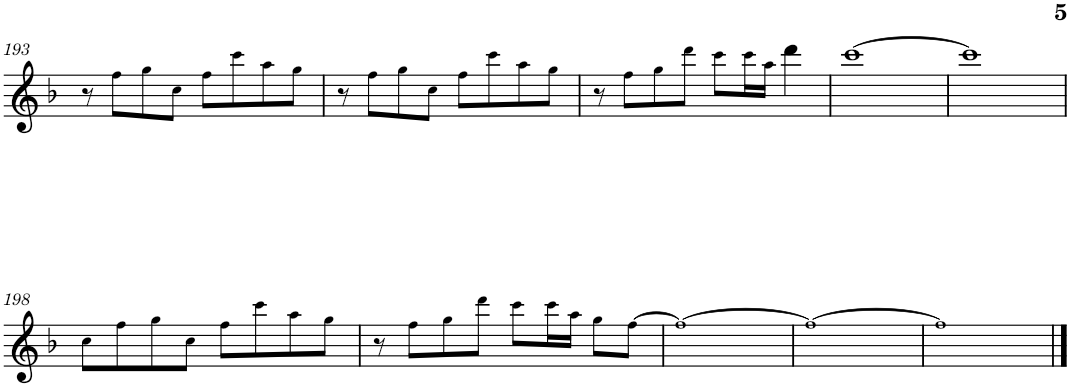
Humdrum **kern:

**kern
*part1
*staff1
*I"Piano
*I'Pno.
!!LO:PB:g=z
*clefG2
*k[b-]
*M4/4
=193
8r
8ff!\L
8gg!\
8cc!\J
8ff!\L
8ccc!\
8aa!\
8gg!\J
=194
8r
8ff!\L
8gg!\
8cc!\J
8ff!\L
8ccc!\
8aa!\
8gg!\J
=195
8r
8ff!\L
8gg!\
8ddd!\J
8ccc!\L
16ccc!\L
16aa!\JJ
4ddd\
=196
[1ccc
=197
1ccc]
!!LO:LB:g=z
=198
8cc!\L
8ff!\
8gg!\
8cc!\J
8ff!\L
8ccc!\
8aa!\
8gg!\J
=199
8r
8ff!\L
8gg!\
8ddd!\J
8ccc!\L
16ccc!\L
16aa!\JJ
8gg!\L
[8ff!\J
=200
1ff!_
=201
1ff!_
=202
1ff!]
==
*-
